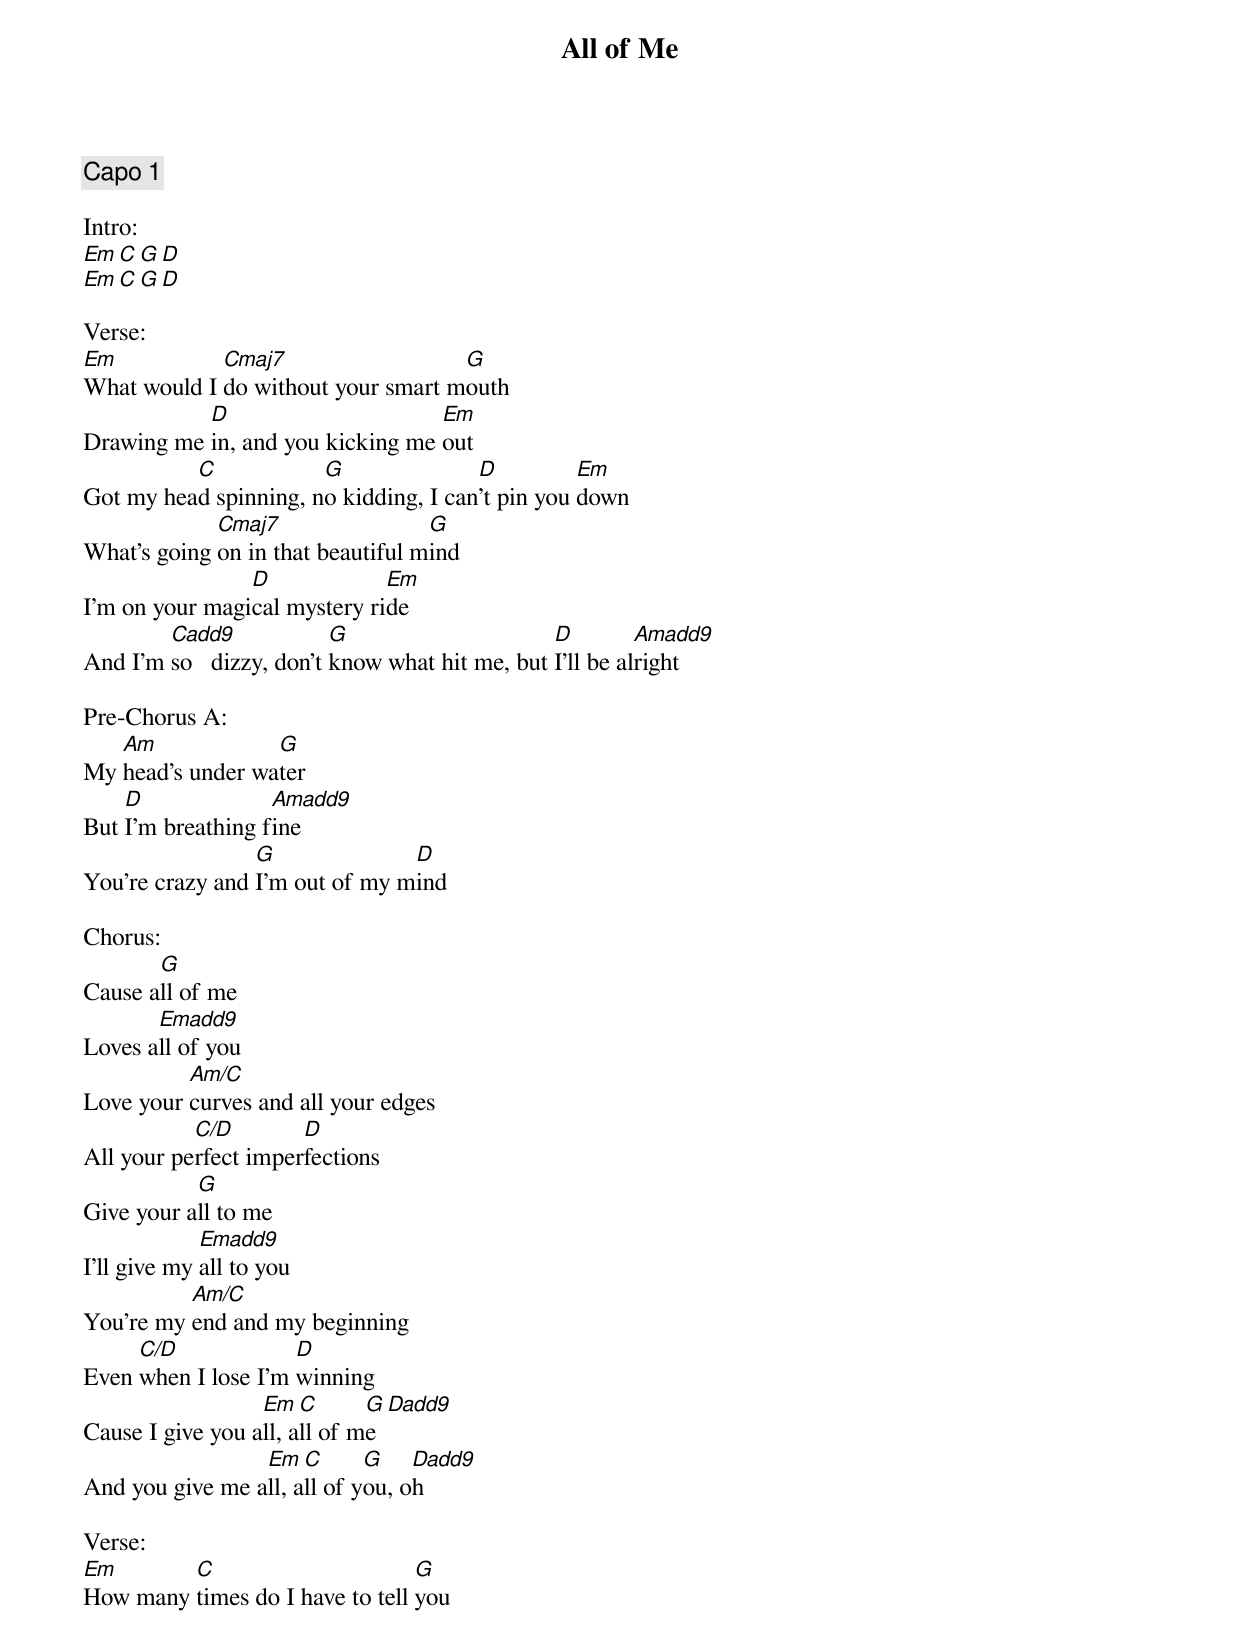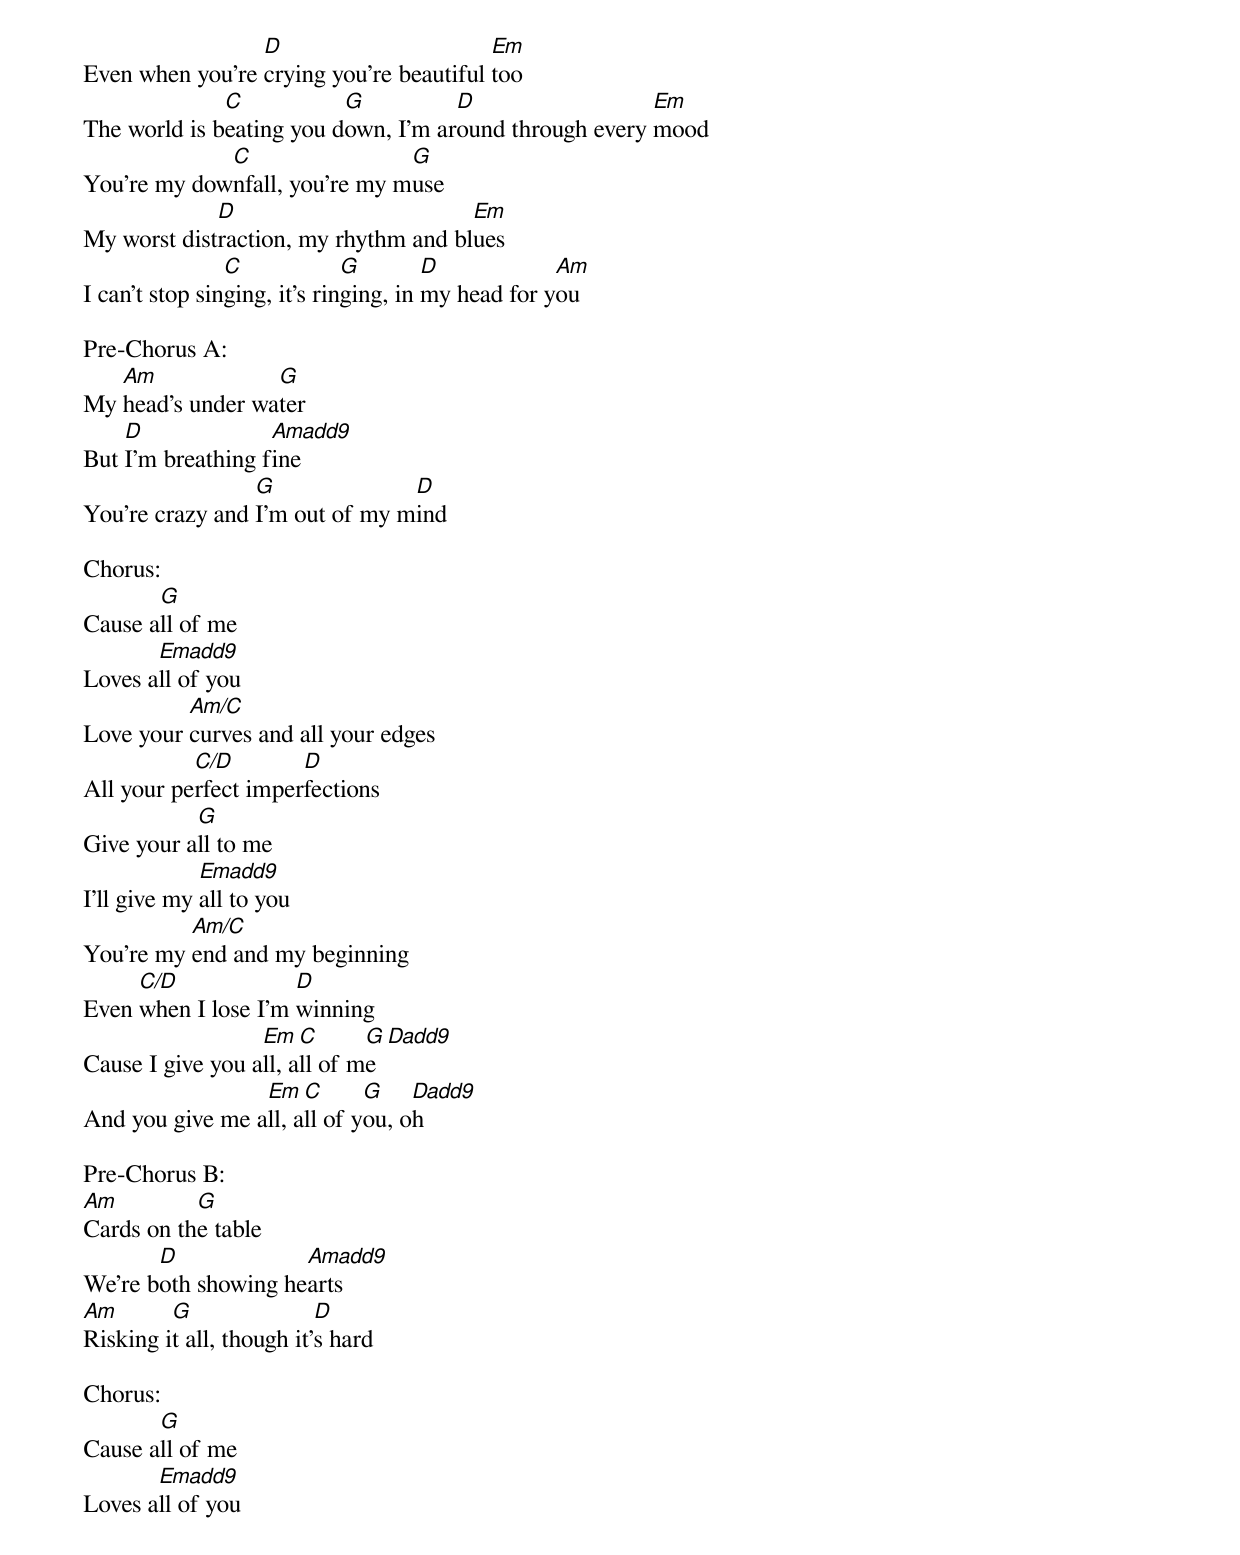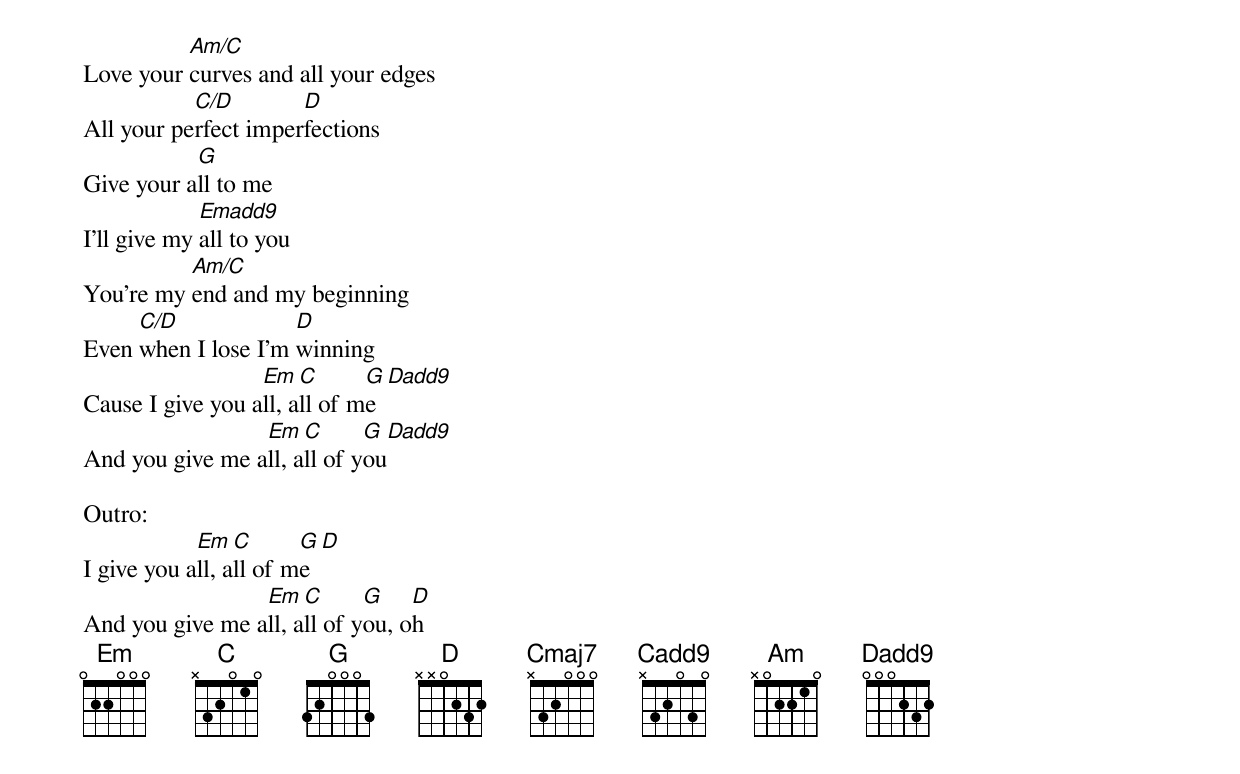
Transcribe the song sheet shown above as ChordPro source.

{title:All of Me}
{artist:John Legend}
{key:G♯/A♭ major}
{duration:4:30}
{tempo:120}
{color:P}

{comment: Capo 1}

Intro:
[Em][C][G][D]
[Em][C][G][D]

Verse:
[Em]What would I [Cmaj7]do without your smart m[G]outh
Drawing me [D]in, and you kicking me [Em]out
Got my hea[C]d spinning, n[G]o kidding, I can[D]'t pin you [Em]down
What's going [Cmaj7]on in that beautiful m[G]ind
I'm on your magi[D]cal mystery ri[Em]de
And I'm [Cadd9]so   dizzy, don't [G]know what hit me, but [D]I'll be al[Amadd9]right

Pre-Chorus A:
My [Am]head's under wa[G]ter
But [D]I'm breathing f[Amadd9]ine
You're crazy and [G]I'm out of my m[D]ind

Chorus:
Cause a[G]ll of me
Loves a[Emadd9]ll of you
Love your [Am/C]curves and all your edges
All your pe[C/D]rfect imper[D]fections
Give your a[G]ll to me
I'll give my [Emadd9]all to you
You're my [Am/C]end and my beginning
Even [C/D]when I lose I'm [D]winning
Cause I give you a[Em]ll, a[C]ll of m[G]e[Dadd9]
And you give me a[Em]ll, a[C]ll of y[G]ou, o[Dadd9]h

Verse:
[Em]How many [C]times do I have to tell [G]you
Even when you're [D]crying you’re beautiful [Em]too
The world is b[C]eating you d[G]own, I'm ar[D]ound through every [Em]mood
You're my dow[C]nfall, you're my m[G]use
My worst dist[D]raction, my rhythm and bl[Em]ues
I can't stop sin[C]ging, it's rin[G]ging, in [D]my head for y[Am]ou

Pre-Chorus A:
My [Am]head's under wa[G]ter
But [D]I'm breathing f[Amadd9]ine
You're crazy and [G]I'm out of my m[D]ind

Chorus:
Cause a[G]ll of me
Loves a[Emadd9]ll of you
Love your [Am/C]curves and all your edges
All your pe[C/D]rfect imper[D]fections
Give your a[G]ll to me
I'll give my [Emadd9]all to you
You're my [Am/C]end and my beginning
Even [C/D]when I lose I'm [D]winning
Cause I give you a[Em]ll, a[C]ll of m[G]e[Dadd9]
And you give me a[Em]ll, a[C]ll of y[G]ou, o[Dadd9]h

Pre-Chorus B:
[Am]Cards on th[G]e table
We're b[D]oth showing he[Amadd9]arts
[Am]Risking i[G]t all, though it'[D]s hard

Chorus:
Cause a[G]ll of me
Loves a[Emadd9]ll of you
Love your [Am/C]curves and all your edges
All your pe[C/D]rfect imper[D]fections
Give your a[G]ll to me
I'll give my [Emadd9]all to you
You're my [Am/C]end and my beginning
Even [C/D]when I lose I'm [D]winning
Cause I give you a[Em]ll, a[C]ll of m[G]e[Dadd9]
And you give me a[Em]ll, a[C]ll of y[G]ou[Dadd9]

Outro:
I give you a[Em]ll, a[C]ll of m[G]e[D]
And you give me a[Em]ll, a[C]ll of y[G]ou, o[D]h
